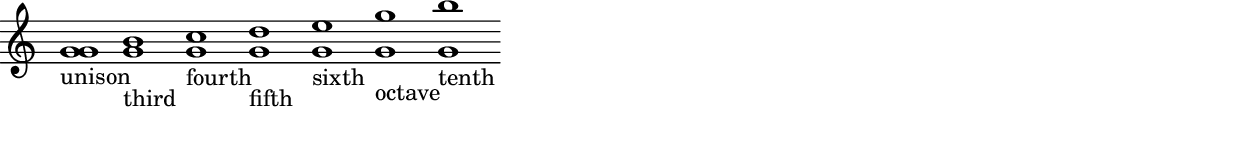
%% Generated by lilypond-book
%% Options: [exampleindent=10.16\mm,fragment,indent=0\mm,line-width=13.0\cm,notime,quote,relative=2]
\include "lilypond-book-preamble.ly"


% ****************************************************************
% Start cut-&-pastable-section
% ****************************************************************

#(ly:set-option 'eps-box-padding 3.000000)



\paper {
  indent = 0\mm
  line-width = 13.0\cm
  % offset the left padding, also add 1mm as lilypond creates cropped
  % images with a little space on the right
  line-width = #(- line-width (* mm  3.000000) (* mm 1))
  line-width = 13.0\cm - 2.0 * 10.16\mm
  % offset the left padding, also add 1mm as lilypond creates cropped
  % images with a little space on the right
  line-width = #(- line-width (* mm  3.000000) (* mm 1))
}

\layout {
  
 \context {
   \Score
   timing = ##f
 }
 \context {
   \Staff
   \remove Time_signature_engraver
 }
}


\relative c''
{


% ****************************************************************
% ly snippet contents follows:
% ****************************************************************
\sourcefileline 4501
  <g g>1_"unison  " s
  <g b>_"third  " s
  <g c>_"fourth  " s
  <g d'>_"fifth  " s
  <g e'>_"sixth  " s
  <g g'>_"octave  " s
  <g b'>_"tenth" s s



% ****************************************************************
% end ly snippet
% ****************************************************************
}
